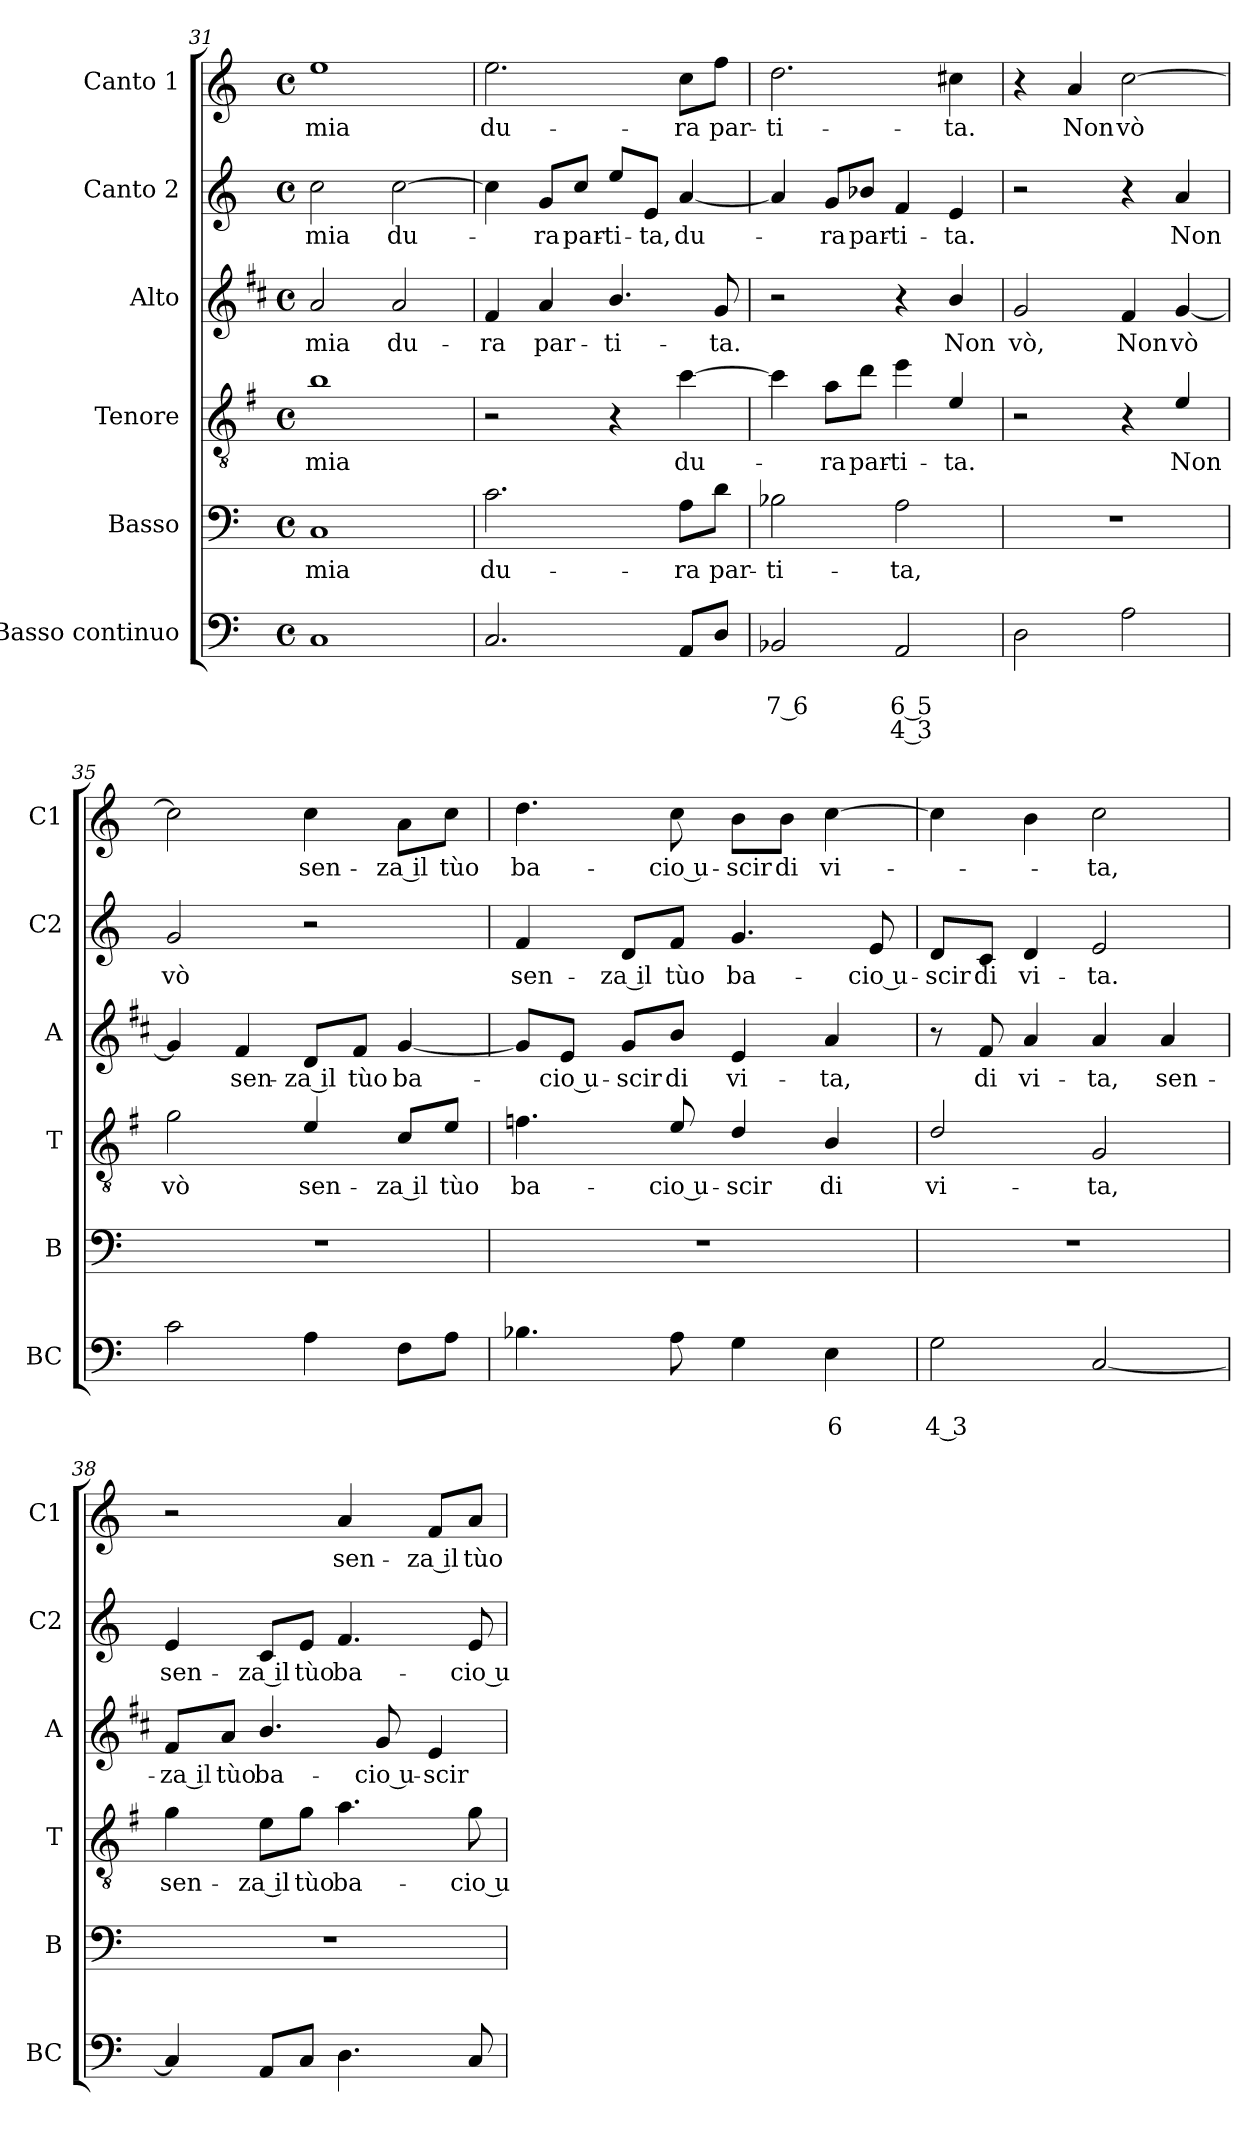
**kern	**text	**text	**text	**kern	**text	**kern	**text	**kern	**text	**kern	**text	**kern	**text
*part6	*part6	*part6	*part6	*part5	*part5	*part4	*part4	*part3	*part3	*part2	*part2	*part1	*part1
*staff6	*staff6	*staff6	*staff6	*staff5	*staff5	*staff4	*staff4	*staff3	*staff3	*staff2	*staff2	*staff1	*staff1
*I"Basso continuo	*	*	*	*I"Basso	*	*I"Tenore	*	*I"Alto	*	*I"Canto 2	*	*I"Canto 1	*
*I'BC	*	*	*	*I'B	*	*I'T	*	*I'A	*	*I'C2	*	*I'C1	*
*clefF4	*	*	*	*clefF4	*	*clefGv2	*	*clefG2	*	*clefG2	*	*clefG2	*
*	*	*	*	*	*	*ITrd4c7	*	*ITrd1c2	*	*	*	*	*
*k[]	*	*	*	*k[]	*	*k[]	*	*k[]	*	*k[]	*	*k[]	*
*C:	*	*	*	*C:	*	*C:	*	*C:	*	*C:	*	*C:	*
*M4/4	*	*	*	*M4/4	*	*M4/4	*	*M4/4	*	*M4/4	*	*M4/4	*
*met(c)	*	*	*	*met(c)	*	*met(c)	*	*met(c)	*	*met(c)	*	*met(c)	*
=31	=31	=31	=31	=31	=31	=31	=31	=31	=31	=31	=31	=31	=31
!	!	!	!	!	!LO:LY:b	!	!LO:LY:b	!	!LO:LY:b	!	!LO:LY:b	!	!LO:LY:b
1C	.	.	.	1C	mia	1e	mia	2g/	mia	2cc\	mia	1ee	mia
!	!	!	!	!	!	!	!	!	!LO:LY:b	!	!LO:LY:b	!	!
.	.	.	.	.	.	.	.	2g/	du-	[2cc\	du-	.	.
=32	=32	=32	=32	=32	=32	=32	=32	=32	=32	=32	=32	=32	=32
!	!	!	!	!	!LO:LY:b	!	!	!	!LO:LY:b	!	!	!	!LO:LY:b
2.C/	.	.	.	2.c\	du-	2r	.	4e/	-ra	4cc\]	.	2.ee\	du-
!	!	!	!	!	!	!	!	!	!LO:LY:b	!	!LO:LY:b	!	!
.	.	.	.	.	.	.	.	4g/	par-	8g/L	-ra	.	.
!	!	!	!	!	!	!	!	!	!	!	!LO:LY:b	!	!
.	.	.	.	.	.	.	.	.	.	8cc/J	par-	.	.
!	!	!	!	!	!	!	!	!	!LO:LY:b	!	!LO:LY:b	!	!
.	.	.	.	.	.	4r	.	4.a/	-ti-	8ee/L	-ti-	.	.
!	!	!	!	!	!	!	!	!	!	!	!LO:LY:b	!	!
.	.	.	.	.	.	.	.	.	.	8e/J	-ta,	.	.
!	!	!	!	!	!LO:LY:b	!	!LO:LY:b	!	!	!	!LO:LY:b	!	!LO:LY:b
8AA/L	.	.	.	8A\L	-ra	[4f\	du-	.	.	[4a/	du-	8cc\L	-ra
!	!	!	!	!	!LO:LY:b	!	!	!	!LO:LY:b	!	!	!	!LO:LY:b
8D/J	.	.	.	8d\J	par-	.	.	8f/	-ta.	.	.	8ff\J	par-
=33	=33	=33	=33	=33	=33	=33	=33	=33	=33	=33	=33	=33	=33
!	!	!LO:LY:b	!	!	!LO:LY:b	!	!	!	!	!	!	!	!LO:LY:b
2BB-X/	.	7 6	.	2B-X\	-ti-	4f\]	.	2r	.	4a/]	.	2.dd\	-ti-
!	!	!	!	!	!	!	!LO:LY:b	!	!	!	!LO:LY:b	!	!
.	.	.	.	.	.	8d\L	-ra	.	.	8g/L	-ra	.	.
!	!	!	!	!	!	!	!LO:LY:b	!	!	!	!LO:LY:b	!	!
.	.	.	.	.	.	8g\J	par-	.	.	8b-X/J	par-	.	.
!	!	!LO:LY:b	!LO:LY:b	!	!LO:LY:b	!	!LO:LY:b	!	!	!	!LO:LY:b	!	!
2AA/	.	6 5	4 3	2A\	-ta,	4a\	-ti-	4r	.	4f/	-ti-	.	.
!	!	!	!	!	!	!	!LO:LY:b	!	!LO:LY:b	!	!LO:LY:b	!	!LO:LY:b
.	.	.	.	.	.	4A/	-ta.	4a/	Non	4e/	-ta.	4cc#X\	-ta.
=34	=34	=34	=34	=34	=34	=34	=34	=34	=34	=34	=34	=34	=34
!	!	!	!	!	!	!	!	!	!LO:LY:b	!	!	!	!
2D\	.	.	.	1r	.	2r	.	2f/	vò,	2r	.	4r	.
!	!	!	!	!	!	!	!	!	!	!	!	!	!LO:LY:b
.	.	.	.	.	.	.	.	.	.	.	.	4a/	Non
!	!	!	!	!	!	!	!	!	!LO:LY:b	!	!	!	!LO:LY:b
2A\	.	.	.	.	.	4r	.	4e/	Non	4r	.	[2cc\	vò
!	!	!	!	!	!	!	!LO:LY:b	!	!LO:LY:b	!	!LO:LY:b	!	!
.	.	.	.	.	.	4A/	Non	[4f/	vò	4a/	Non	.	.
!!LO:LB:g=z
=35	=35	=35	=35	=35	=35	=35	=35	=35	=35	=35	=35	=35	=35
!	!	!	!	!	!	!	!LO:LY:b	!	!	!	!LO:LY:b	!	!
2c\	.	.	.	1r	.	2c\	vò	4f/]	.	2g/	vò	2cc\]	.
!	!	!	!	!	!	!	!	!	!LO:LY:b	!	!	!	!
.	.	.	.	.	.	.	.	4e/	sen-	.	.	.	.
!	!	!	!	!	!	!	!LO:LY:b	!	!LO:LY:b	!	!	!	!LO:LY:b
4A\	.	.	.	.	.	4A/	sen-	8c/L	-za il	2r	.	4cc\	sen-
!	!	!	!	!	!	!	!	!	!LO:LY:b	!	!	!	!
.	.	.	.	.	.	.	.	8e/J	tùo	.	.	.	.
!	!	!	!	!	!	!	!LO:LY:b	!	!LO:LY:b	!	!	!	!LO:LY:b
8F\L	.	.	.	.	.	8F/L	-za il	[4f/	ba-	.	.	8a\L	-za il
!	!	!	!	!	!	!	!LO:LY:b	!	!	!	!	!	!LO:LY:b
8A\J	.	.	.	.	.	8A/J	tùo	.	.	.	.	8cc\J	tùo
=36	=36	=36	=36	=36	=36	=36	=36	=36	=36	=36	=36	=36	=36
!	!	!	!	!	!	!	!LO:LY:b	!	!	!	!LO:LY:b	!	!LO:LY:b
4.B-X\	.	.	.	1r	.	4.B-X\	ba-	8f/L]	.	4f/	sen-	4.dd\	ba-
!	!	!	!	!	!	!	!	!	!LO:LY:b	!	!	!	!
.	.	.	.	.	.	.	.	8d/J	-cio u-	.	.	.	.
!	!	!	!	!	!	!	!	!	!LO:LY:b	!	!LO:LY:b	!	!
.	.	.	.	.	.	.	.	8f/L	-scir	8d/L	-za il	.	.
!	!	!	!	!	!	!	!LO:LY:b	!	!LO:LY:b	!	!LO:LY:b	!	!LO:LY:b
8A\	.	.	.	.	.	8A/	-cio u-	8a/J	di	8f/J	tùo	8cc\	-cio u-
!	!	!	!	!	!	!	!LO:LY:b	!	!LO:LY:b	!	!LO:LY:b	!	!LO:LY:b
4G\	.	.	.	.	.	4G/	-scir	4d/	vi-	4.g/	ba-	8b\L	-scir
!	!	!	!	!	!	!	!	!	!	!	!	!	!LO:LY:b
.	.	.	.	.	.	.	.	.	.	.	.	8b\J	di
!	!	!LO:LY:b	!	!	!	!	!LO:LY:b	!	!LO:LY:b	!	!	!	!LO:LY:b
4E\	.	6	.	.	.	4E/	di	4g/	-ta,	.	.	[4cc\	vi-
!	!	!	!	!	!	!	!	!	!	!	!LO:LY:b	!	!
.	.	.	.	.	.	.	.	.	.	8e/	-cio u-	.	.
=37	=37	=37	=37	=37	=37	=37	=37	=37	=37	=37	=37	=37	=37
!	!	!LO:LY:b	!	!	!	!	!LO:LY:b	!	!	!	!LO:LY:b	!	!
2G\	.	4 3	.	1r	.	2G/	vi-	8r	.	8d/L	-scir	4cc\]	.
!	!	!	!	!	!	!	!	!	!LO:LY:b	!	!LO:LY:b	!	!
.	.	.	.	.	.	.	.	8e/	di	8c/J	di	.	.
!	!	!	!	!	!	!	!	!	!LO:LY:b	!	!LO:LY:b	!	!
.	.	.	.	.	.	.	.	4g/	vi-	4d/	vi-	4b\	.
!	!	!	!	!	!	!	!LO:LY:b	!	!LO:LY:b	!	!LO:LY:b	!	!LO:LY:b
[2C/	.	.	.	.	.	2C/	-ta,	4g/	-ta,	2e/	ta.	2cc\	-ta,
!	!	!	!	!	!	!	!	!	!LO:LY:b	!	!	!	!
.	.	.	.	.	.	.	.	4g/	sen-	.	.	.	.
=38	=38	=38	=38	=38	=38	=38	=38	=38	=38	=38	=38	=38	=38
!	!	!	!	!	!	!	!LO:LY:b	!	!LO:LY:b	!	!LO:LY:b	!	!
4C/]	.	.	.	1r	.	4c\	sen-	8e/L	-za il	4e/	sen-	2r	.
!	!	!	!	!	!	!	!	!	!LO:LY:b	!	!	!	!
.	.	.	.	.	.	.	.	8g/J	tùo	.	.	.	.
!	!	!	!	!	!	!	!LO:LY:b	!	!LO:LY:b	!	!LO:LY:b	!	!
8AA/L	.	.	.	.	.	8A\L	-za il	4.a/	ba-	8c/L	-za il	.	.
!	!	!	!	!	!	!	!LO:LY:b	!	!	!	!LO:LY:b	!	!
8C/J	.	.	.	.	.	8c\J	tùo	.	.	8e/J	tùo	.	.
!	!	!	!	!	!	!	!LO:LY:b	!	!	!	!LO:LY:b	!	!LO:LY:b
4.D\	.	.	.	.	.	4.d\	ba-	.	.	4.f/	ba-	4a/	sen-
!	!	!	!	!	!	!	!	!	!LO:LY:b	!	!	!	!
.	.	.	.	.	.	.	.	8f/	-cio u-	.	.	.	.
!	!	!	!	!	!	!	!	!	!LO:LY:b	!	!	!	!LO:LY:b
.	.	.	.	.	.	.	.	4d/	-scir	.	.	8f/L	-za il
!	!	!	!	!	!	!	!LO:LY:b	!	!	!	!LO:LY:b	!	!LO:LY:b
8C/	.	.	.	.	.	8c\	-cio u-	.	.	8e/	-cio u-	8a/J	tùo
=	=	=	=	=	=	=	=	=	=	=	=	=	=
*-	*-	*-	*-	*-	*-	*-	*-	*-	*-	*-	*-	*-	*-
